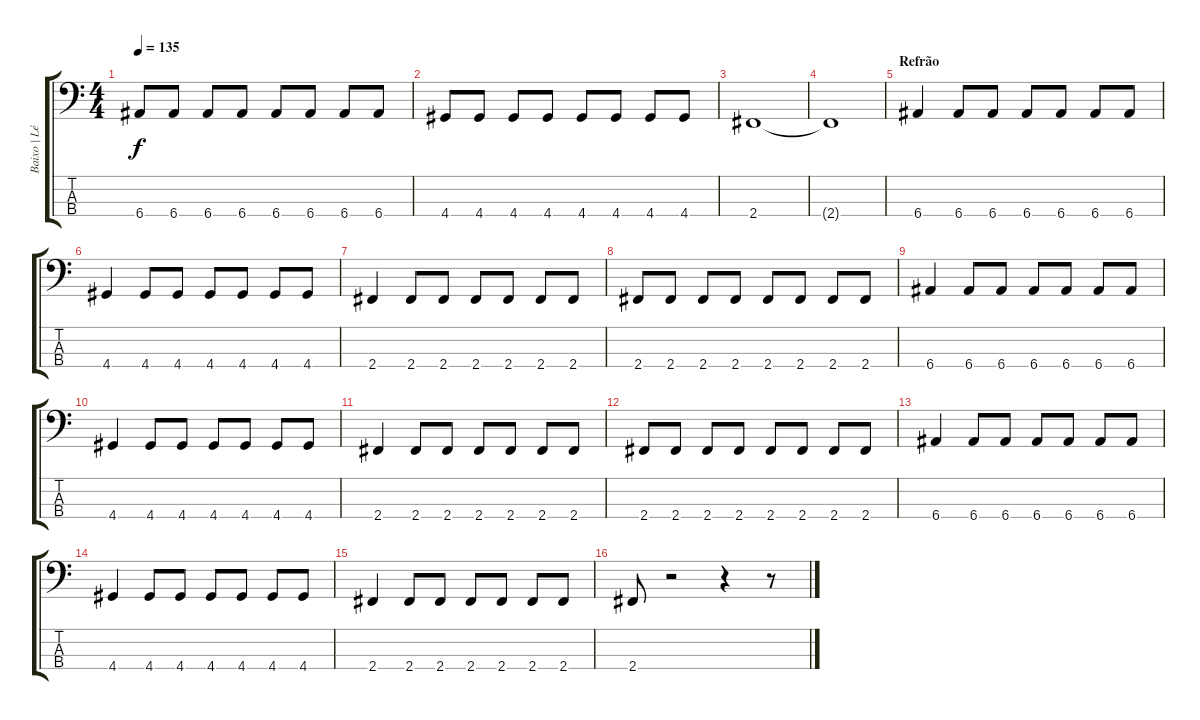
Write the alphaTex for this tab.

\track ("Baixo | Léo" "Baixo | Lé") {instrument electricbassfinger}
\staff {score tabs}
\tuning (G2 D2 A1 E1) {hide}
\ts (4 4)
\tempo 135
\clef f4
\ks c
6.4.8{dy f} 6.4.8 6.4.8 6.4.8 6.4.8 6.4.8 6.4.8 6.4.8 |
4.4.8 4.4.8 4.4.8 4.4.8 4.4.8 4.4.8 4.4.8 4.4.8 |
2.4.1 |
2.4{t}.1 |
\section ("" "Refrão")
6.4.4 6.4.8 6.4.8 6.4.8 6.4.8 6.4.8 6.4.8 |
4.4.4 4.4.8 4.4.8 4.4.8 4.4.8 4.4.8 4.4.8 |
2.4.4 2.4.8 2.4.8 2.4.8 2.4.8 2.4.8 2.4.8 |
2.4.8 2.4.8 2.4.8 2.4.8 2.4.8 2.4.8 2.4.8 2.4.8 |
6.4.4 6.4.8 6.4.8 6.4.8 6.4.8 6.4.8 6.4.8 |
4.4.4 4.4.8 4.4.8 4.4.8 4.4.8 4.4.8 4.4.8 |
2.4.4 2.4.8 2.4.8 2.4.8 2.4.8 2.4.8 2.4.8 |
2.4.8 2.4.8 2.4.8 2.4.8 2.4.8 2.4.8 2.4.8 2.4.8 |
6.4.4 6.4.8 6.4.8 6.4.8 6.4.8 6.4.8 6.4.8 |
4.4.4 4.4.8 4.4.8 4.4.8 4.4.8 4.4.8 4.4.8 |
2.4.4 2.4.8 2.4.8 2.4.8 2.4.8 2.4.8 2.4.8 |
2.4.8 r.2 r.4 r.8
